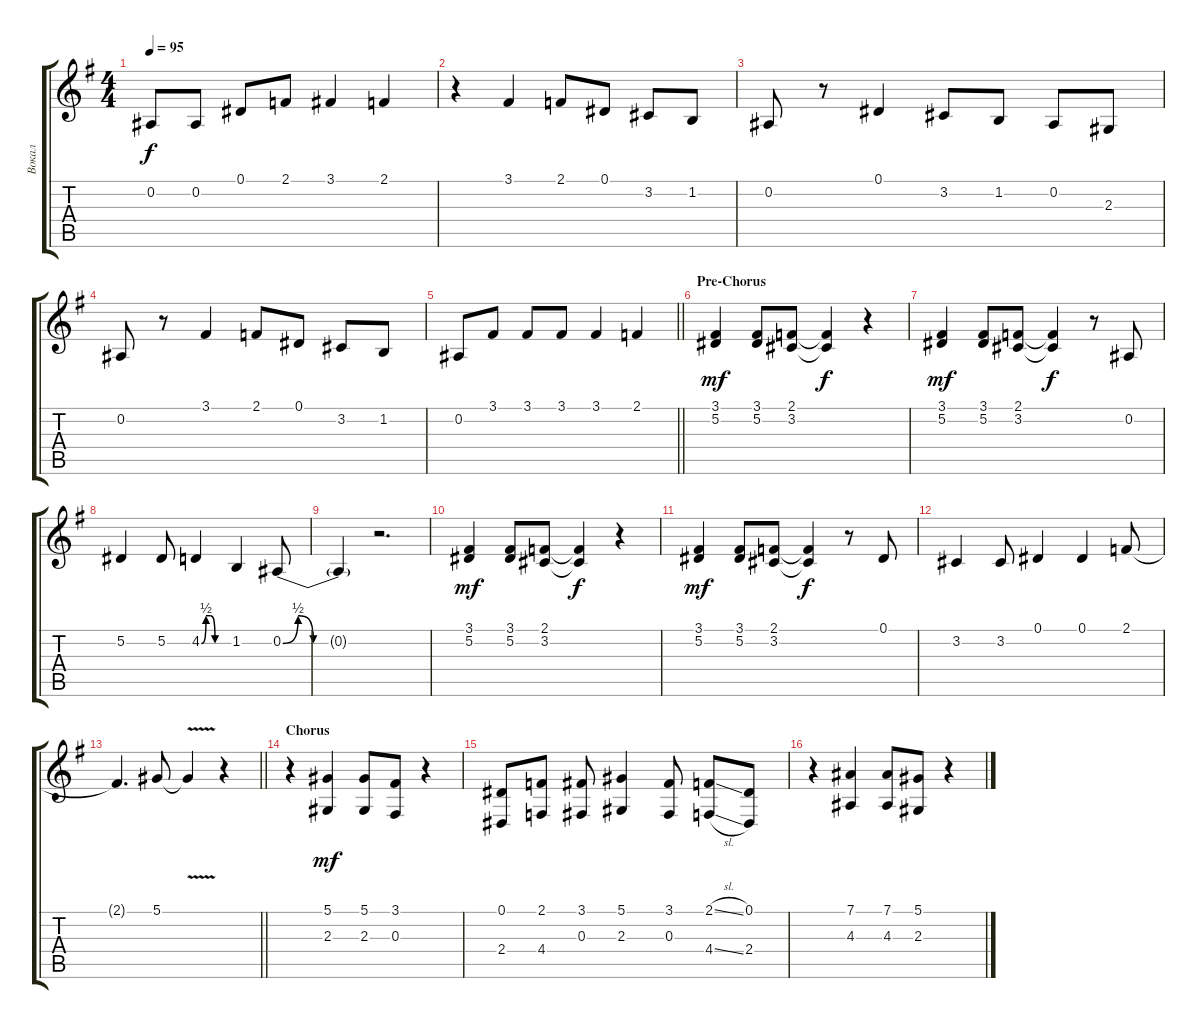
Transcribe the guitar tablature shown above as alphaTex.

\track ("Вокал" "Вокал") {instrument trumpet}
\staff {score tabs}
\tuning (Eb4 Bb3 Gb3 Db3 Ab2 Eb2) {hide}
\ts (4 4)
\tempo 95
\clef g2
\ks eminor
0.2.8{dy f} 0.2.8 0.1.8 2.1.8 3.1.4 2.1.4 |
r.4 3.1.4 2.1.8 0.1.8 3.2.8 1.2.8 |
0.2.8 r.8 0.1.4 3.2.8 1.2.8 0.2.8 2.3.8 |
0.2.8 r.8 3.1.4 2.1.8 0.1.8 3.2.8 1.2.8 |
\barLineRight lightlight
0.2.8 3.1.8 3.1.8 3.1.8 3.1.4 2.1.4 |
\section ("" "Pre-Chorus")
(3.1 5.2).4{dy mf} (3.1 5.2).8 (2.1 3.2).8 (2.1{t} 3.2{t}).4{dy f} r.4 |
(3.1 5.2).4{dy mf} (3.1 5.2).8 (2.1 3.2).8 (2.1{t} 3.2{t}).4{dy f} r.8 0.2.8 |
5.2.4 5.2.8 4.2{be (custom 0 0 10 2 20 2 30 0 60 0)}.4 1.2.4 0.2{be (custom 0 0 10 2 20 0 30 0 60 0)}.8 |
0.2{t}.4 r.2{d} |
(3.1 5.2).4{dy mf} (3.1 5.2).8 (2.1 3.2).8 (2.1{t} 3.2{t}).4{dy f} r.4 |
(3.1 5.2).4{dy mf} (3.1 5.2).8 (2.1 3.2).8 (2.1{t} 3.2{t}).4{dy f} r.8 0.1.8 |
3.2.4 3.2.8 0.1.4 0.1.4 2.1.8 |
\barLineRight lightlight
2.1{t}.4{d} 5.1.8 5.1{v t}.4 r.4 |
\section ("" "Chorus")
r.4 (5.1 2.3).4{dy mf} (5.1 2.3).8 (3.1 0.3).8 r.4 |
(0.1 2.4).8 (2.1 4.4).8 (3.1 0.3).8 (5.1 2.3).4 (3.1 0.3).8 (2.1{sl} 4.4{sl}).8 (0.1 2.4).8 |
r.4 (7.1 4.3).4 (7.1 4.3).8 (5.1 2.3).8 r.4
